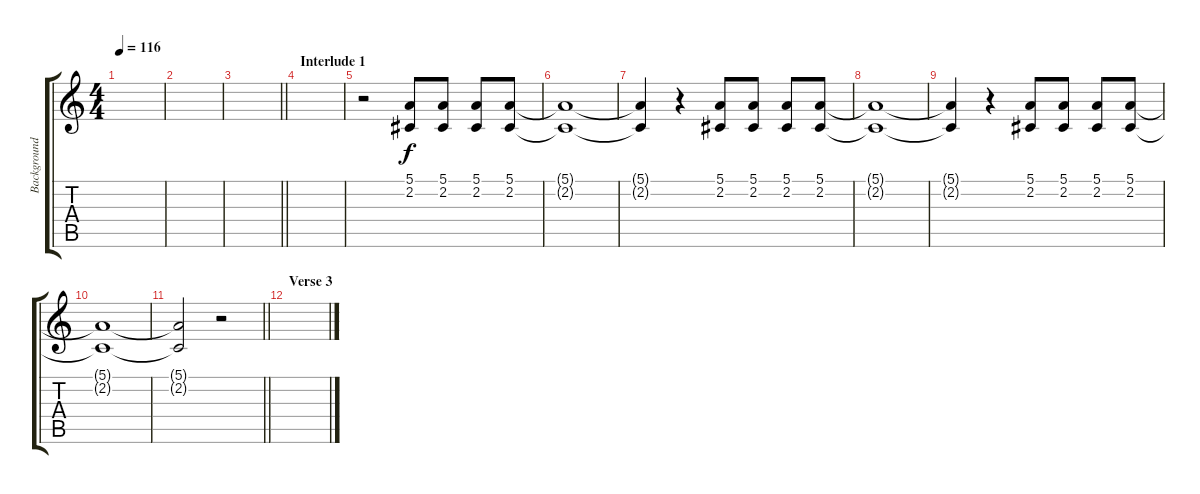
\track ("Background Vocals" "Background") {instrument sopranosax}
\staff {score tabs}
\tuning (E4 B3 G3 D3 A2 E2) {hide}
\ts (4 4)
\tempo 116
\clef g2
\ks c
|
|
\barLineRight lightlight
|
\section ("" "Interlude 1")
|
r.2 (5.1 2.2).8{volume 11 balance 5 instrument sopranosax} (5.1 2.2).8 (5.1 2.2).8 (5.1 2.2).8 |
(5.1{t} 2.2{t}).1 |
(5.1{t} 2.2{t}).4 r.4 (5.1 2.2).8 (5.1 2.2).8 (5.1 2.2).8 (5.1 2.2).8 |
(5.1{t} 2.2{t}).1 |
(5.1{t} 2.2{t}).4 r.4 (5.1 2.2).8 (5.1 2.2).8 (5.1 2.2).8 (5.1 2.2).8 |
(5.1{t} 2.2{t}).1 |
\barLineRight lightlight
(5.1{t} 2.2{t}).2 r.2 |
\section ("" "Verse 3")
